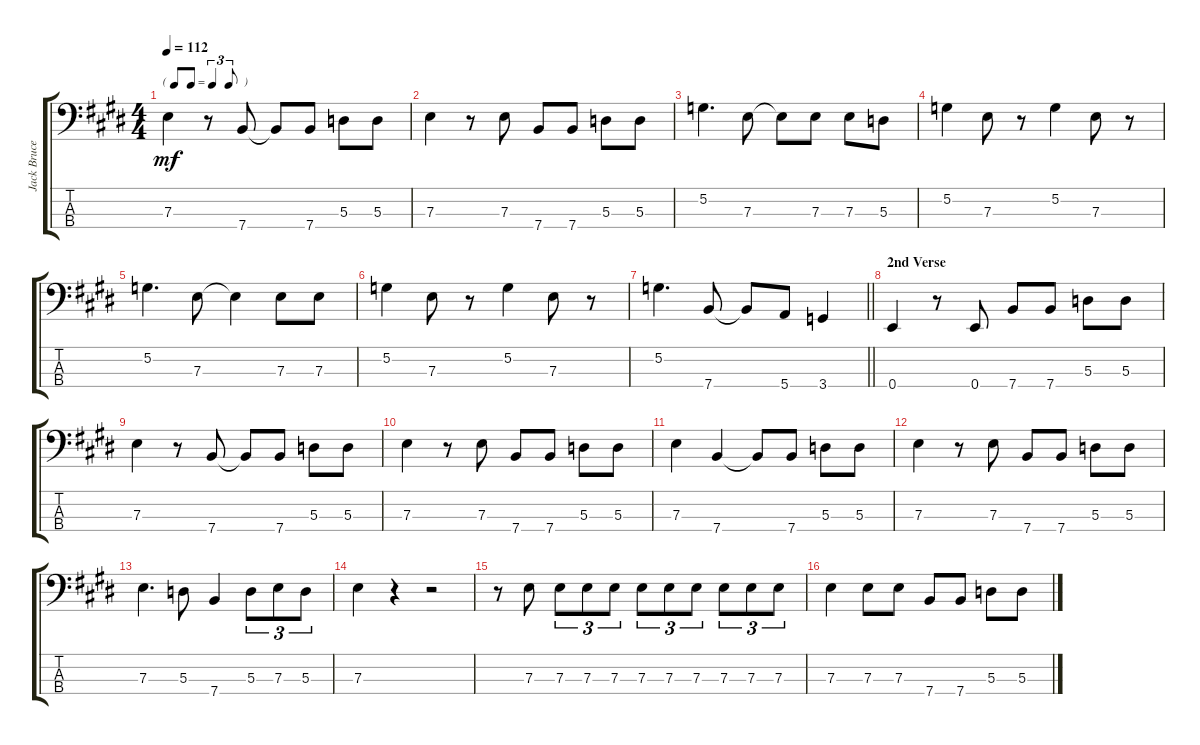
\track ("Jack Bruce - Bass" "Jack Bruce") {instrument electricbassfinger}
\staff {score tabs}
\tuning (G2 D2 A1 E1) {hide}
\ts (4 4)
\tf triplet8th
\tempo 112
\clef f4
\ks e
7.3.4{dy mf} r.8 7.4.8 7.4{t}.8 7.4.8 5.3.8 5.3.8 |
7.3.4 r.8 7.3.8 7.4.8 7.4.8 5.3.8 5.3.8 |
5.2.4{d} 7.3.8 7.3{t}.8 7.3.8 7.3.8 5.3.8 |
5.2.4 7.3.8 r.8 5.2.4 7.3.8 r.8 |
5.2.4{d} 7.3.8 7.3{t}.4 7.3.8 7.3.8 |
5.2.4 7.3.8 r.8 5.2.4 7.3.8 r.8 |
\barLineRight lightlight
5.2.4{d} 7.4.8 7.4{t}.8 5.4.8 3.4.4 |
\section ("" "2nd Verse")
0.4.4 r.8 0.4.8 7.4.8 7.4.8 5.3.8 5.3.8 |
7.3.4 r.8 7.4.8 7.4{t}.8 7.4.8 5.3.8 5.3.8 |
7.3.4 r.8 7.3.8 7.4.8 7.4.8 5.3.8 5.3.8 |
7.3.4 7.4.4 7.4{t}.8 7.4.8 5.3.8 5.3.8 |
7.3.4 r.8 7.3.8 7.4.8 7.4.8 5.3.8 5.3.8 |
7.3.4{d} 5.3.8 7.4.4 5.3.8{tu (3 2)} 7.3.8{tu (3 2)} 5.3.8{tu (3 2)} |
7.3.4 r.4 r.2 |
r.8 7.3.8 7.3.8{tu (3 2)} 7.3.8{tu (3 2)} 7.3.8{tu (3 2)} 7.3.8{tu (3 2)} 7.3.8{tu (3 2)} 7.3.8{tu (3 2)} 7.3.8{tu (3 2)} 7.3.8{tu (3 2)} 7.3.8{tu (3 2)} |
7.3.4 7.3.8 7.3.8 7.4.8 7.4.8 5.3.8 5.3.8
